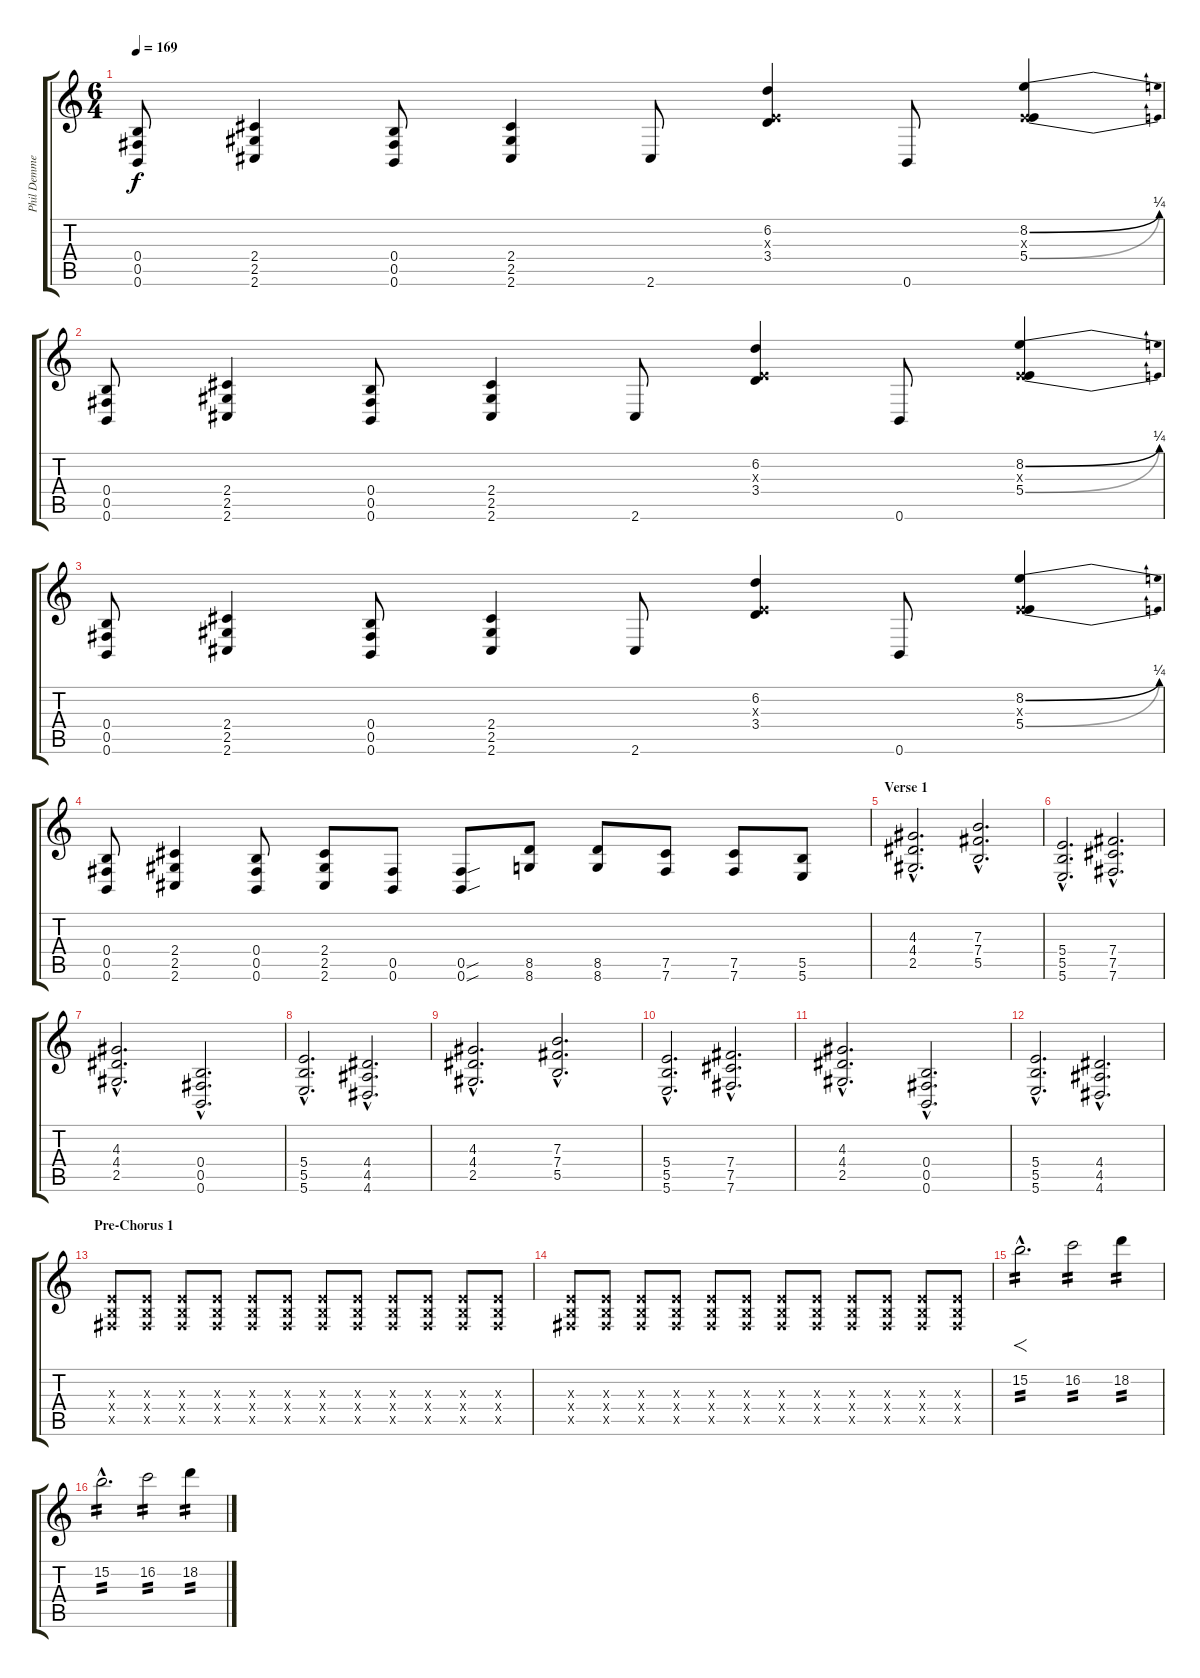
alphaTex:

\track ("Phil Demmel" "Phil Demme") {instrument distortionguitar}
\staff {score tabs}
\tuning (Db4 Ab3 E3 B2 Gb2 B1) {hide}
\ts (6 4)
\tempo 169
\clef g2
\ks c
(0.4 0.5 0.6).8{dy f} (2.4 2.5 2.6).4 (0.4 0.5 0.6).8 (2.4 2.5 2.6).4 2.6.8 (6.2 0.3{x} 3.4).4 0.6.8 (8.2{be (bend 0 0 60 1)} 0.3{x} 5.4{be (bend 0 0 60 1)}).4 |
(0.4 0.5 0.6).8 (2.4 2.5 2.6).4 (0.4 0.5 0.6).8 (2.4 2.5 2.6).4 2.6.8 (6.2 0.3{x} 3.4).4 0.6.8 (8.2{be (bend 0 0 60 1)} 0.3{x} 5.4{be (bend 0 0 60 1)}).4 |
(0.4 0.5 0.6).8 (2.4 2.5 2.6).4 (0.4 0.5 0.6).8 (2.4 2.5 2.6).4 2.6.8 (6.2 0.3{x} 3.4).4 0.6.8 (8.2{be (bend 0 0 60 1)} 0.3{x} 5.4{be (bend 0 0 60 1)}).4 |
(0.4 0.5 0.6).8 (2.4 2.5 2.6).4 (0.4 0.5 0.6).8 (2.4 2.5 2.6).8 (0.5 0.6).8 (0.5{sou} 0.6{sou}).8 (8.5 8.6).8 (8.5 8.6).8 (7.5 7.6).8 (7.5 7.6).8 (5.5 5.6).8 |
\section ("" "Verse 1")
(4.3{hac} 4.4{hac} 2.5{hac}).2{d} (7.3{hac} 7.4{hac} 5.5{hac}).2{d} |
(5.4{hac} 5.5{hac} 5.6{hac}).2{d} (7.4{hac} 7.5{hac} 7.6{hac}).2{d} |
(4.3{hac} 4.4{hac} 2.5{hac}).2{d} (0.4{hac} 0.5{hac} 0.6{hac}).2{d} |
(5.4{hac} 5.5{hac} 5.6{hac}).2{d} (4.4{hac} 4.5{hac} 4.6{hac}).2{d} |
(4.3{hac} 4.4{hac} 2.5{hac}).2{d} (7.3{hac} 7.4{hac} 5.5{hac}).2{d} |
(5.4{hac} 5.5{hac} 5.6{hac}).2{d} (7.4{hac} 7.5{hac} 7.6{hac}).2{d} |
(4.3{hac} 4.4{hac} 2.5{hac}).2{d} (0.4{hac} 0.5{hac} 0.6{hac}).2{d} |
(5.4{hac} 5.5{hac} 5.6{hac}).2{d} (4.4{hac} 4.5{hac} 4.6{hac}).2{d} |
\section ("" "Pre-Chorus 1")
(0.3{x} 0.4{x} 0.5{x}).8 (0.3{x} 0.4{x} 0.5{x}).8 (0.3{x} 0.4{x} 0.5{x}).8 (0.3{x} 0.4{x} 0.5{x}).8 (0.3{x} 0.4{x} 0.5{x}).8 (0.3{x} 0.4{x} 0.5{x}).8 (0.3{x} 0.4{x} 0.5{x}).8 (0.3{x} 0.4{x} 0.5{x}).8 (0.3{x} 0.4{x} 0.5{x}).8 (0.3{x} 0.4{x} 0.5{x}).8 (0.3{x} 0.4{x} 0.5{x}).8 (0.3{x} 0.4{x} 0.5{x}).8 |
(0.3{x} 0.4{x} 0.5{x}).8 (0.3{x} 0.4{x} 0.5{x}).8 (0.3{x} 0.4{x} 0.5{x}).8 (0.3{x} 0.4{x} 0.5{x}).8 (0.3{x} 0.4{x} 0.5{x}).8 (0.3{x} 0.4{x} 0.5{x}).8 (0.3{x} 0.4{x} 0.5{x}).8 (0.3{x} 0.4{x} 0.5{x}).8 (0.3{x} 0.4{x} 0.5{x}).8 (0.3{x} 0.4{x} 0.5{x}).8 (0.3{x} 0.4{x} 0.5{x}).8 (0.3{x} 0.4{x} 0.5{x}).8 |
15.2{hac}.2{f d tp 2} 16.2.2{tp 2} 18.2.4{tp 2} |
15.2{hac}.2{d tp 2} 16.2.2{tp 2} 18.2.4{tp 2}
